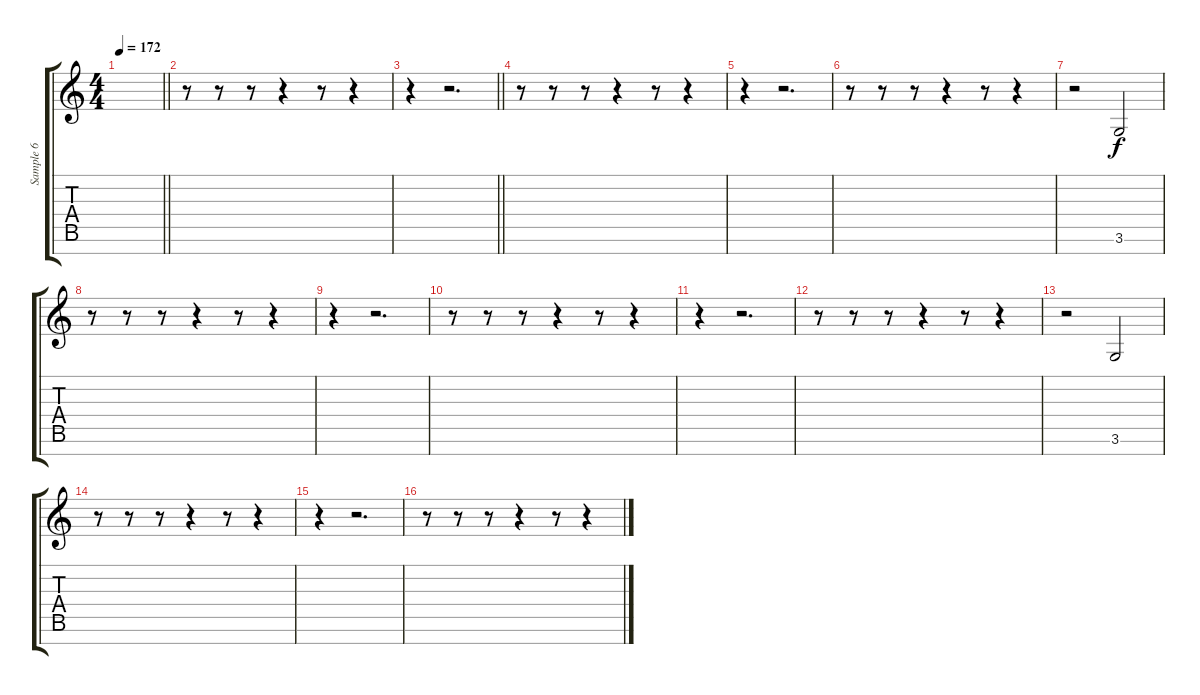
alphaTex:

\track ("Sample 6" "Sample 6") {instrument synthbass2}
\staff {score tabs}
\tuning (E4 B3 G3 D3 A2 E2 B1) {hide}
\ts (4 4)
\tempo 172
\clef g2
\barLineRight lightlight
\ks c
|
\section ("" " ")
r.8 r.8 r.8 r.4 r.8 r.4 |
\barLineRight lightlight
r.4 r.2{d} |
\section ("" " ")
r.8 r.8 r.8 r.4 r.8 r.4 |
r.4 r.2{d} |
r.8 r.8 r.8 r.4 r.8 r.4 |
r.2 3.6.2 |
r.8 r.8 r.8 r.4 r.8 r.4 |
r.4 r.2{d} |
r.8 r.8 r.8 r.4 r.8 r.4 |
r.4 r.2{d} |
r.8 r.8 r.8 r.4 r.8 r.4 |
r.2 3.6.2 |
r.8 r.8 r.8 r.4 r.8 r.4 |
r.4 r.2{d} |
r.8 r.8 r.8 r.4 r.8 r.4
